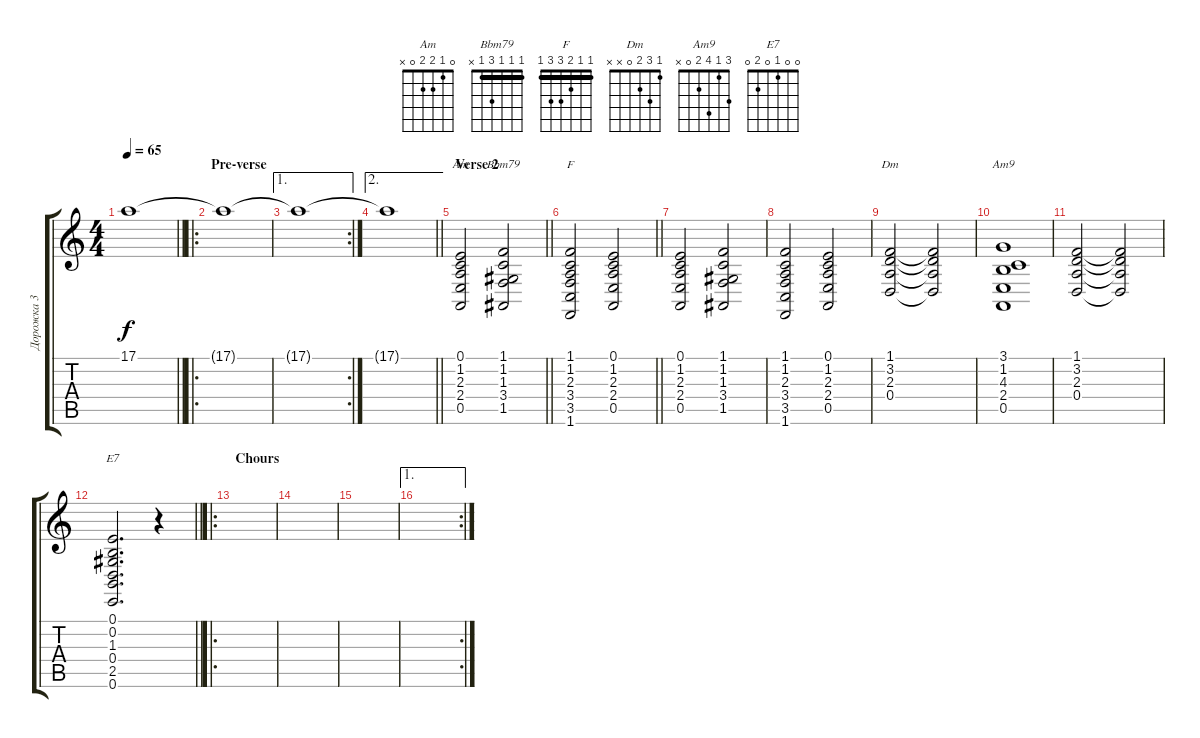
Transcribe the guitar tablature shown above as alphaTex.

\track ("Дорожка 3" "Дорожка 3") {instrument synthstrings1}
\staff {score tabs}
\tuning (E4 B3 G3 D3 A2 E2) {hide}
\chord ("Am" 0 1 2 2 0 x)
\chord ("Bbm79" 1 1 1 3 1 x) {barre 1}
\chord ("F" 1 1 2 3 3 1) {barre 1}
\chord ("Dm" 1 3 2 0 x x)
\chord ("Am9" 3 1 4 2 0 x)
\chord ("E7" 0 0 1 0 2 0)
\ts (4 4)
\tempo 65
\clef g2
\barLineRight lightlight
\ks c
17.1.1{dy f} |
\ro
\section ("" "Pre-verse")
17.1{t}.1 |
\ae 1
\rc 2
17.1{t}.1 |
\ae 2
\barLineRight lightlight
17.1{t}.1 |
\section ("" "Verse 2")
\barLineRight lightlight
(0.1 1.2 2.3 2.4 0.5).2{ch "Am"} (1.1 1.2 1.3 3.4 1.5).2{ch "Bbm79"} |
\section ("" "")
\barLineRight lightlight
(1.1 1.2 2.3 3.4 3.5 1.6).2{ch "F"} (0.1 1.2 2.3 2.4 0.5).2 |
\section ("" "")
(0.1 1.2 2.3 2.4 0.5).2 (1.1 1.2 1.3 3.4 1.5).2 |
(1.1 1.2 2.3 3.4 3.5 1.6).2 (0.1 1.2 2.3 2.4 0.5).2 |
(1.1 3.2 2.3 0.4).2{ch "Dm"} (1.1{t} 3.2{t} 2.3{t} 0.4{t}).2 |
(3.1 1.2 4.3 2.4 0.5).1{ch "Am9"} |
(1.1 3.2 2.3 0.4).2 (1.1{t} 3.2{t} 2.3{t} 0.4{t}).2 |
\barLineRight lightlight
(0.1 0.2 1.3 0.4 2.5 0.6).2{d ch "E7"} r.4 |
\ro
\section ("" "Chours")
|
|
|
\ae 1
\rc 2
